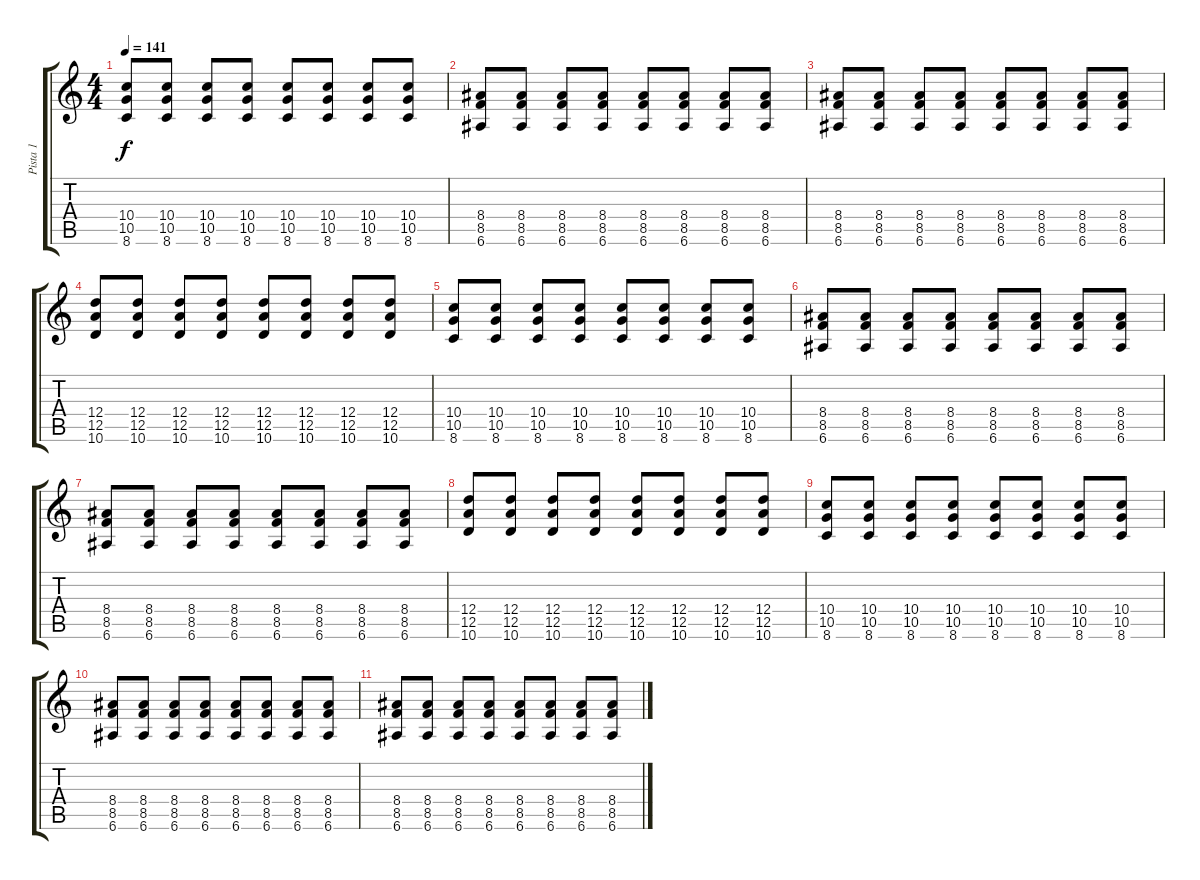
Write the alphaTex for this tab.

\track ("Pista 1" "Pista 1") {instrument electricguitarclean}
\staff {score tabs}
\tuning (E4 B3 G3 D3 A2 E2) {hide}
\ts (4 4)
\tempo 141
\clef g2
\ks c
(10.4 10.5 8.6).8{dy f} (10.4 10.5 8.6).8 (10.4 10.5 8.6).8 (10.4 10.5 8.6).8 (10.4 10.5 8.6).8 (10.4 10.5 8.6).8 (10.4 10.5 8.6).8 (10.4 10.5 8.6).8 |
(8.4 8.5 6.6).8 (8.4 8.5 6.6).8 (8.4 8.5 6.6).8 (8.4 8.5 6.6).8 (8.4 8.5 6.6).8 (8.4 8.5 6.6).8 (8.4 8.5 6.6).8 (8.4 8.5 6.6).8 |
(8.4 8.5 6.6).8 (8.4 8.5 6.6).8 (8.4 8.5 6.6).8 (8.4 8.5 6.6).8 (8.4 8.5 6.6).8 (8.4 8.5 6.6).8 (8.4 8.5 6.6).8 (8.4 8.5 6.6).8 |
(12.4 12.5 10.6).8 (12.4 12.5 10.6).8 (12.4 12.5 10.6).8 (12.4 12.5 10.6).8 (12.4 12.5 10.6).8 (12.4 12.5 10.6).8 (12.4 12.5 10.6).8 (12.4 12.5 10.6).8 |
(10.4 10.5 8.6).8 (10.4 10.5 8.6).8 (10.4 10.5 8.6).8 (10.4 10.5 8.6).8 (10.4 10.5 8.6).8 (10.4 10.5 8.6).8 (10.4 10.5 8.6).8 (10.4 10.5 8.6).8 |
(8.4 8.5 6.6).8 (8.4 8.5 6.6).8 (8.4 8.5 6.6).8 (8.4 8.5 6.6).8 (8.4 8.5 6.6).8 (8.4 8.5 6.6).8 (8.4 8.5 6.6).8 (8.4 8.5 6.6).8 |
(8.4 8.5 6.6).8 (8.4 8.5 6.6).8 (8.4 8.5 6.6).8 (8.4 8.5 6.6).8 (8.4 8.5 6.6).8 (8.4 8.5 6.6).8 (8.4 8.5 6.6).8 (8.4 8.5 6.6).8 |
(12.4 12.5 10.6).8 (12.4 12.5 10.6).8 (12.4 12.5 10.6).8 (12.4 12.5 10.6).8 (12.4 12.5 10.6).8 (12.4 12.5 10.6).8 (12.4 12.5 10.6).8 (12.4 12.5 10.6).8 |
(10.4 10.5 8.6).8 (10.4 10.5 8.6).8 (10.4 10.5 8.6).8 (10.4 10.5 8.6).8 (10.4 10.5 8.6).8 (10.4 10.5 8.6).8 (10.4 10.5 8.6).8 (10.4 10.5 8.6).8 |
(8.4 8.5 6.6).8 (8.4 8.5 6.6).8 (8.4 8.5 6.6).8 (8.4 8.5 6.6).8 (8.4 8.5 6.6).8 (8.4 8.5 6.6).8 (8.4 8.5 6.6).8 (8.4 8.5 6.6).8 |
(8.4 8.5 6.6).8 (8.4 8.5 6.6).8 (8.4 8.5 6.6).8 (8.4 8.5 6.6).8 (8.4 8.5 6.6).8 (8.4 8.5 6.6).8 (8.4 8.5 6.6).8 (8.4 8.5 6.6).8
